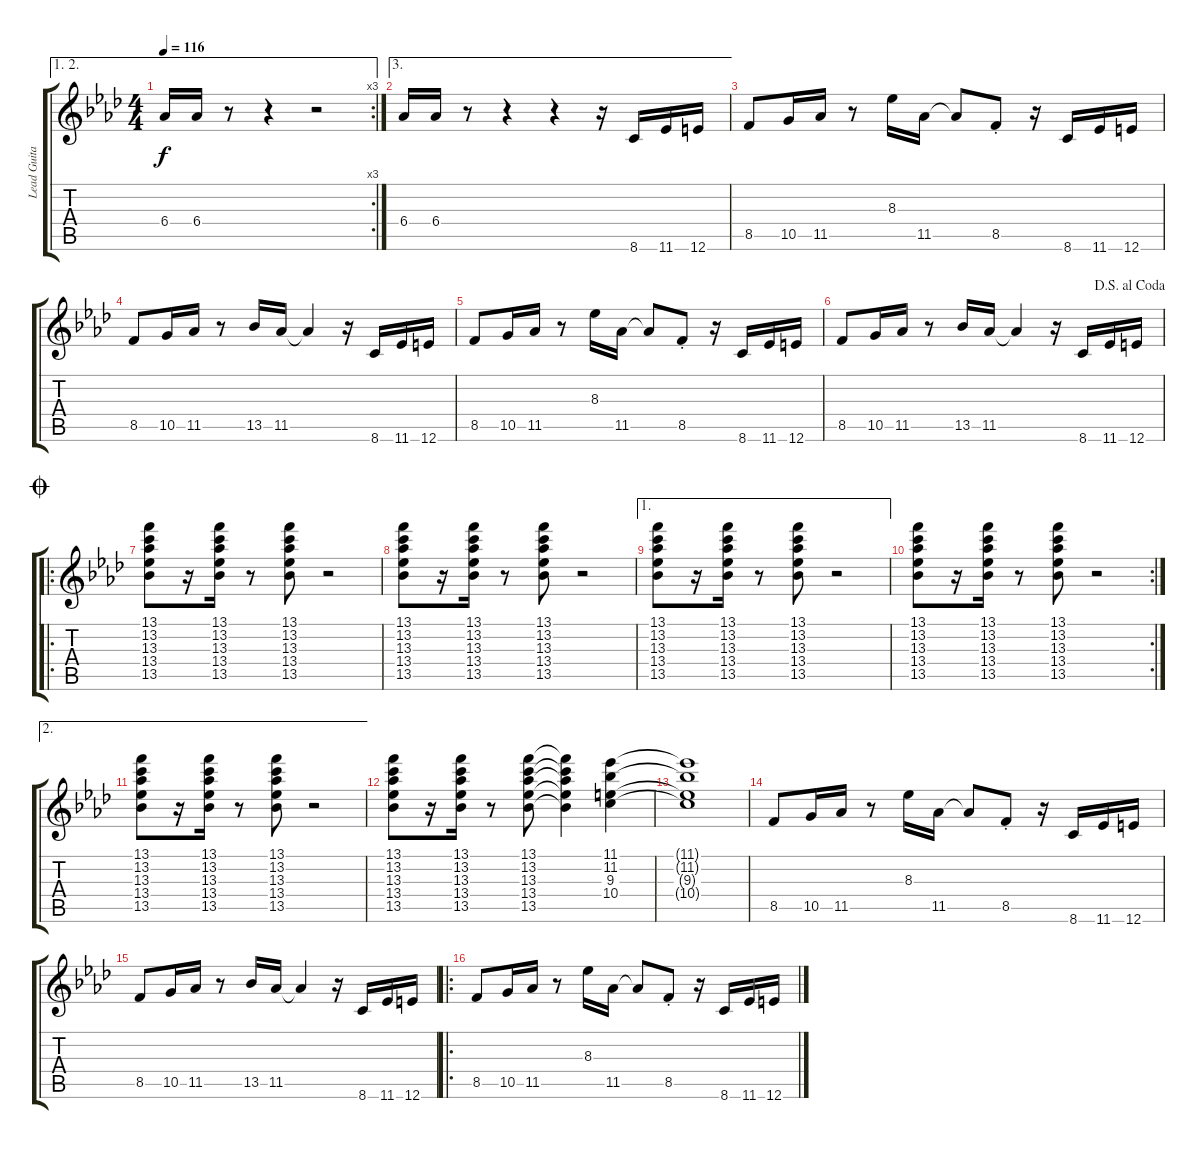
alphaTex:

\track ("Lead Guitar" "Lead Guita") {instrument electricguitarclean}
\staff {score tabs}
\tuning (E4 B3 G3 D3 A2 E2) {hide}
\ae (1 2)
\rc 3
\ts (4 4)
\tempo 116
\clef g2
\ks ab
6.4.16{dy f} 6.4.16 r.8 r.4 r.2 |
\ae 3
6.4.16 6.4.16 r.8 r.4 r.4 r.16 8.6.16 11.6.16 12.6.16 |
8.5.8 10.5.16 11.5.16 r.8 8.3.16 11.5.16 11.5{t}.8 8.5{st}.8 r.16 8.6.16 11.6.16 12.6.16 |
8.5.8 10.5.16 11.5.16 r.8 13.5.16 11.5.16 11.5{t}.4 r.16 8.6.16 11.6.16 12.6.16 |
8.5.8 10.5.16 11.5.16 r.8 8.3.16 11.5.16 11.5{t}.8 8.5{st}.8 r.16 8.6.16 11.6.16 12.6.16 |
\jump dalsegnoalcoda
8.5.8 10.5.16 11.5.16 r.8 13.5.16 11.5.16 11.5{t}.4 r.16 8.6.16 11.6.16 12.6.16 |
\ro
\jump coda
(13.1 13.2 13.3 13.4 13.5).8 r.16 (13.1 13.2 13.3 13.4 13.5).16 r.8 (13.1 13.2 13.3 13.4 13.5).8 r.2 |
(13.1 13.2 13.3 13.4 13.5).8 r.16 (13.1 13.2 13.3 13.4 13.5).16 r.8 (13.1 13.2 13.3 13.4 13.5).8 r.2 |
\ae 1
(13.1 13.2 13.3 13.4 13.5).8 r.16 (13.1 13.2 13.3 13.4 13.5).16 r.8 (13.1 13.2 13.3 13.4 13.5).8 r.2 |
\rc 2
(13.1 13.2 13.3 13.4 13.5).8 r.16 (13.1 13.2 13.3 13.4 13.5).16 r.8 (13.1 13.2 13.3 13.4 13.5).8 r.2 |
\ae 2
(13.1 13.2 13.3 13.4 13.5).8 r.16 (13.1 13.2 13.3 13.4 13.5).16 r.8 (13.1 13.2 13.3 13.4 13.5).8 r.2 |
(13.1 13.2 13.3 13.4 13.5).8 r.16 (13.1 13.2 13.3 13.4 13.5).16 r.8 (13.1 13.2 13.3 13.4 13.5).8 (13.1{t} 13.2{t} 13.3{t} 13.4{t} 13.5{t}).4 (11.1 11.2 9.3 10.4).4 |
(11.1{t} 11.2{t} 9.3{t} 10.4{t}).1 |
8.5.8 10.5.16 11.5.16 r.8 8.3.16 11.5.16 11.5{t}.8 8.5{st}.8 r.16 8.6.16 11.6.16 12.6.16 |
8.5.8 10.5.16 11.5.16 r.8 13.5.16 11.5.16 11.5{t}.4 r.16 8.6.16 11.6.16 12.6.16 |
\ro
8.5.8 10.5.16 11.5.16 r.8 8.3.16 11.5.16 11.5{t}.8 8.5{st}.8 r.16 8.6.16 11.6.16 12.6.16
